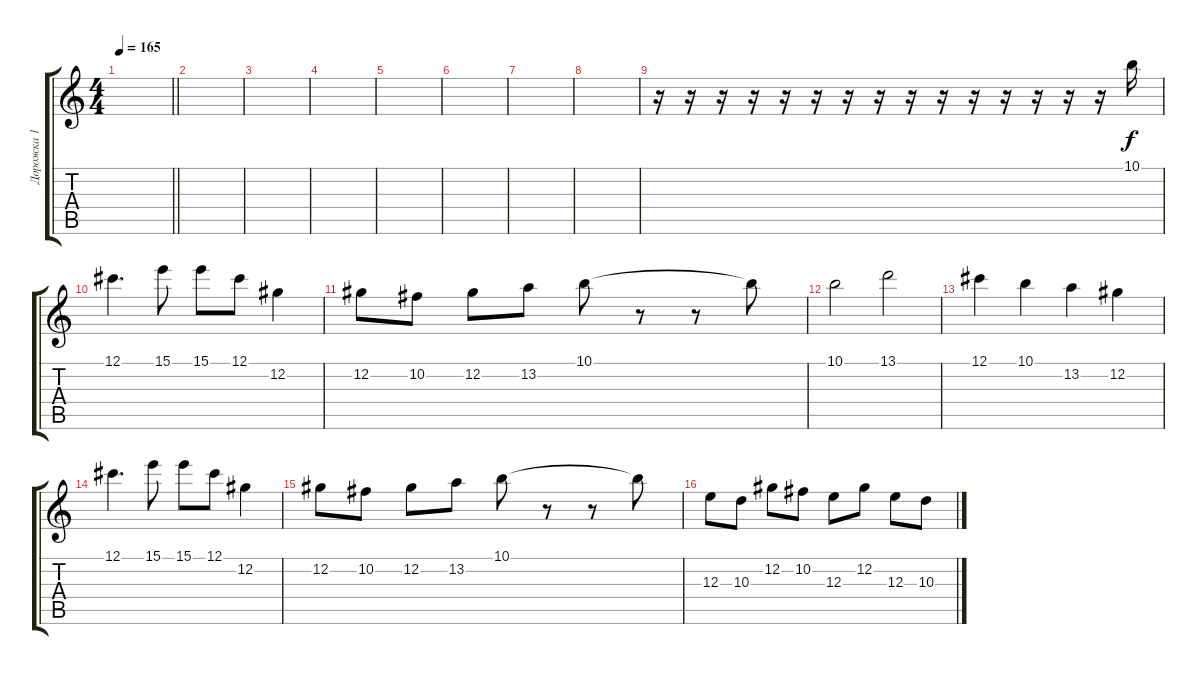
\track ("Дорожка 1" "Дорожка 1") {instrument distortionguitar}
\staff {score tabs}
\tuning (Db4 Ab3 E3 B2 Gb2 B1) {hide}
\ts (4 4)
\tempo 165
\clef g2
\barLineRight lightlight
\ks c
|
\section ("" " ")
|
|
|
|
|
|
|
r.16 r.16 r.16 r.16 r.16 r.16 r.16 r.16 r.16 r.16 r.16 r.16 r.16 r.16 r.16 10.1.16 |
12.1.4{d} 15.1.8 15.1.8 12.1.8 12.2.4 |
12.2.8 10.2.8 12.2.8 13.2.8 10.1.8 r.8 r.8 10.1{t}.8 |
10.1.2 13.1.2 |
12.1.4 10.1.4 13.2.4 12.2.4 |
12.1.4{d} 15.1.8 15.1.8 12.1.8 12.2.4 |
12.2.8 10.2.8 12.2.8 13.2.8 10.1.8 r.8 r.8 10.1{t}.8 |
12.3.8 10.3.8 12.2.8 10.2.8 12.3.8 12.2.8 12.3.8 10.3.8
